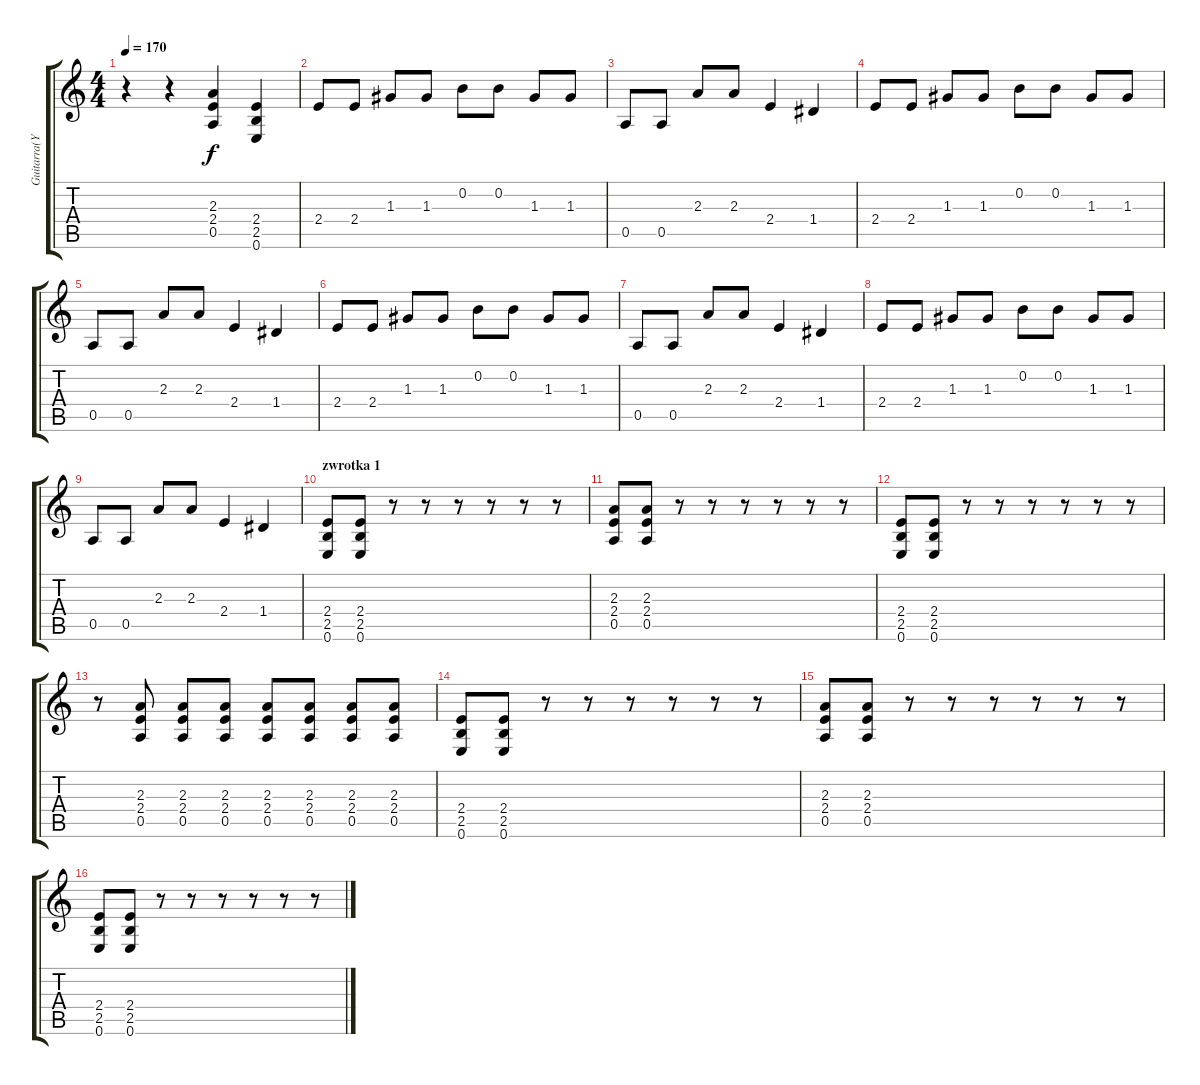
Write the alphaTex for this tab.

\track ("Guitarra(Yakuza)" "Guitarra(Y") {instrument distortionguitar}
\staff {score tabs}
\tuning (E4 B3 G3 D3 A2 E2) {hide}
\ts (4 4)
\tempo 170
\clef g2
\ks c
r.4{dy f instrument distortionguitar} r.4 (2.3 2.4 0.5).4 (2.4 2.5 0.6).4 |
2.4.8 2.4.8 1.3.8 1.3.8 0.2.8 0.2.8 1.3.8 1.3.8 |
0.5.8 0.5.8 2.3.8 2.3.8 2.4.4 1.4.4 |
2.4.8 2.4.8 1.3.8 1.3.8 0.2.8 0.2.8 1.3.8 1.3.8 |
0.5.8 0.5.8 2.3.8 2.3.8 2.4.4 1.4.4 |
2.4.8 2.4.8 1.3.8 1.3.8 0.2.8 0.2.8 1.3.8 1.3.8 |
0.5.8 0.5.8 2.3.8 2.3.8 2.4.4 1.4.4 |
2.4.8 2.4.8 1.3.8 1.3.8 0.2.8 0.2.8 1.3.8 1.3.8 |
0.5.8 0.5.8 2.3.8 2.3.8 2.4.4 1.4.4 |
\section ("" "zwrotka 1")
(2.4 2.5 0.6).8 (2.4 2.5 0.6).8 r.8 r.8 r.8 r.8 r.8 r.8 |
(2.3 2.4 0.5).8 (2.3 2.4 0.5).8 r.8 r.8 r.8 r.8 r.8 r.8 |
(2.4 2.5 0.6).8 (2.4 2.5 0.6).8 r.8 r.8 r.8 r.8 r.8 r.8 |
r.8 (2.3 2.4 0.5).8 (2.3 2.4 0.5).8 (2.3 2.4 0.5).8 (2.3 2.4 0.5).8 (2.3 2.4 0.5).8 (2.3 2.4 0.5).8 (2.3 2.4 0.5).8 |
(2.4 2.5 0.6).8 (2.4 2.5 0.6).8 r.8 r.8 r.8 r.8 r.8 r.8 |
(2.3 2.4 0.5).8 (2.3 2.4 0.5).8 r.8 r.8 r.8 r.8 r.8 r.8 |
(2.4 2.5 0.6).8 (2.4 2.5 0.6).8 r.8 r.8 r.8 r.8 r.8 r.8
